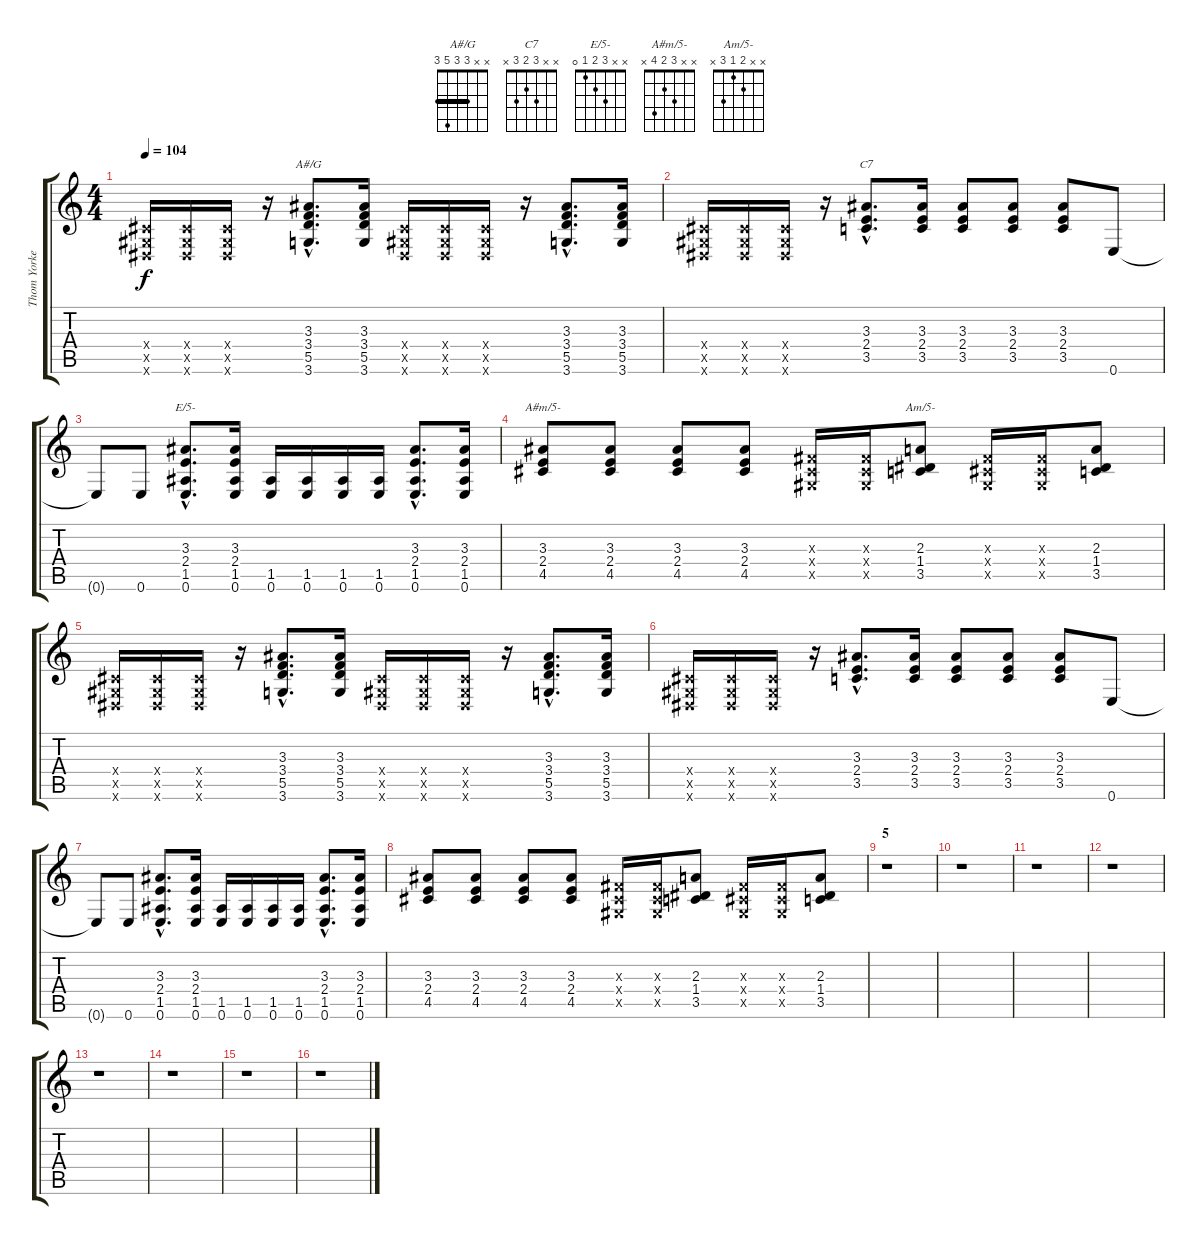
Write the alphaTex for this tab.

\track ("Thom Yorke" "Thom Yorke") {instrument overdrivenguitar}
\staff {score tabs}
\tuning (E4 B3 G3 D3 A2 E2) {hide}
\chord ("A#/G" x x 3 3 5 3) {barre 3}
\chord ("C7" x x 3 2 3 x)
\chord ("E/5-" x x 3 2 1 0)
\chord ("A#m/5-" x x 3 2 4 x)
\chord ("Am/5-" x x 2 1 3 x)
\ts (4 4)
\tempo 104
\clef g2
\ks c
(-1.4{x} -1.5{x} -1.6{x}).16{dy f} (-1.4{x} -1.5{x} -1.6{x}).16 (-1.4{x} -1.5{x} -1.6{x}).16 r.16 (3.3{hac} 3.4{hac} 5.5{hac} 3.6{hac}).8{d ch "A#/G"} (3.3 3.4 5.5 3.6).16 (-1.4{x} -1.5{x} -1.6{x}).16 (-1.4{x} -1.5{x} -1.6{x}).16 (-1.4{x} -1.5{x} -1.6{x}).16 r.16 (3.3{hac} 3.4{hac} 5.5{hac} 3.6{hac}).8{d} (3.3 3.4 5.5 3.6).16 |
(-1.4{x} -1.5{x} -1.6{x}).16 (-1.4{x} -1.5{x} -1.6{x}).16 (-1.4{x} -1.5{x} -1.6{x}).16 r.16 (3.3{hac} 2.4{hac} 3.5{hac}).8{d ch "C7"} (3.3 2.4 3.5).16 (3.3 2.4 3.5).8 (3.3 2.4 3.5).8 (3.3 2.4 3.5).8 0.6.8 |
0.6{t}.8 0.6.8 (3.3{hac} 2.4{hac} 1.5{hac} 0.6{hac}).8{d ch "E/5-"} (3.3 2.4 1.5 0.6).16 (1.5 0.6).16 (1.5 0.6).16 (1.5 0.6).16 (1.5 0.6).16 (3.3{hac} 2.4{hac} 1.5{hac} 0.6{hac}).8{d} (3.3 2.4 1.5 0.6).16 |
(3.3 2.4 4.5).8{ch "A#m/5-"} (3.3 2.4 4.5).8 (3.3 2.4 4.5).8 (3.3 2.4 4.5).8 (-1.3{x} -1.4{x} -1.5{x}).16 (-1.3{x} -1.4{x} -1.5{x}).16 (2.3 1.4 3.5).8{ch "Am/5-"} (-1.3{x} -1.4{x} -1.5{x}).16 (-1.3{x} -1.4{x} -1.5{x}).16 (2.3 1.4 3.5).8 |
(-1.4{x} -1.5{x} -1.6{x}).16 (-1.4{x} -1.5{x} -1.6{x}).16 (-1.4{x} -1.5{x} -1.6{x}).16 r.16 (3.3{hac} 3.4{hac} 5.5{hac} 3.6{hac}).8{d} (3.3 3.4 5.5 3.6).16 (-1.4{x} -1.5{x} -1.6{x}).16 (-1.4{x} -1.5{x} -1.6{x}).16 (-1.4{x} -1.5{x} -1.6{x}).16 r.16 (3.3{hac} 3.4{hac} 5.5{hac} 3.6{hac}).8{d} (3.3 3.4 5.5 3.6).16 |
(-1.4{x} -1.5{x} -1.6{x}).16 (-1.4{x} -1.5{x} -1.6{x}).16 (-1.4{x} -1.5{x} -1.6{x}).16 r.16 (3.3{hac} 2.4{hac} 3.5{hac}).8{d} (3.3 2.4 3.5).16 (3.3 2.4 3.5).8 (3.3 2.4 3.5).8 (3.3 2.4 3.5).8 0.6.8 |
0.6{t}.8 0.6.8 (3.3{hac} 2.4{hac} 1.5{hac} 0.6{hac}).8{d} (3.3 2.4 1.5 0.6).16 (1.5 0.6).16 (1.5 0.6).16 (1.5 0.6).16 (1.5 0.6).16 (3.3{hac} 2.4{hac} 1.5{hac} 0.6{hac}).8{d} (3.3 2.4 1.5 0.6).16 |
(3.3 2.4 4.5).8 (3.3 2.4 4.5).8 (3.3 2.4 4.5).8 (3.3 2.4 4.5).8 (-1.3{x} -1.4{x} -1.5{x}).16 (-1.3{x} -1.4{x} -1.5{x}).16 (2.3 1.4 3.5).8 (-1.3{x} -1.4{x} -1.5{x}).16 (-1.3{x} -1.4{x} -1.5{x}).16 (2.3 1.4 3.5).8 |
\section ("" "5")
r.1 |
r.1 |
r.1 |
r.1 |
r.1 |
r.1 |
r.1 |
r.1
